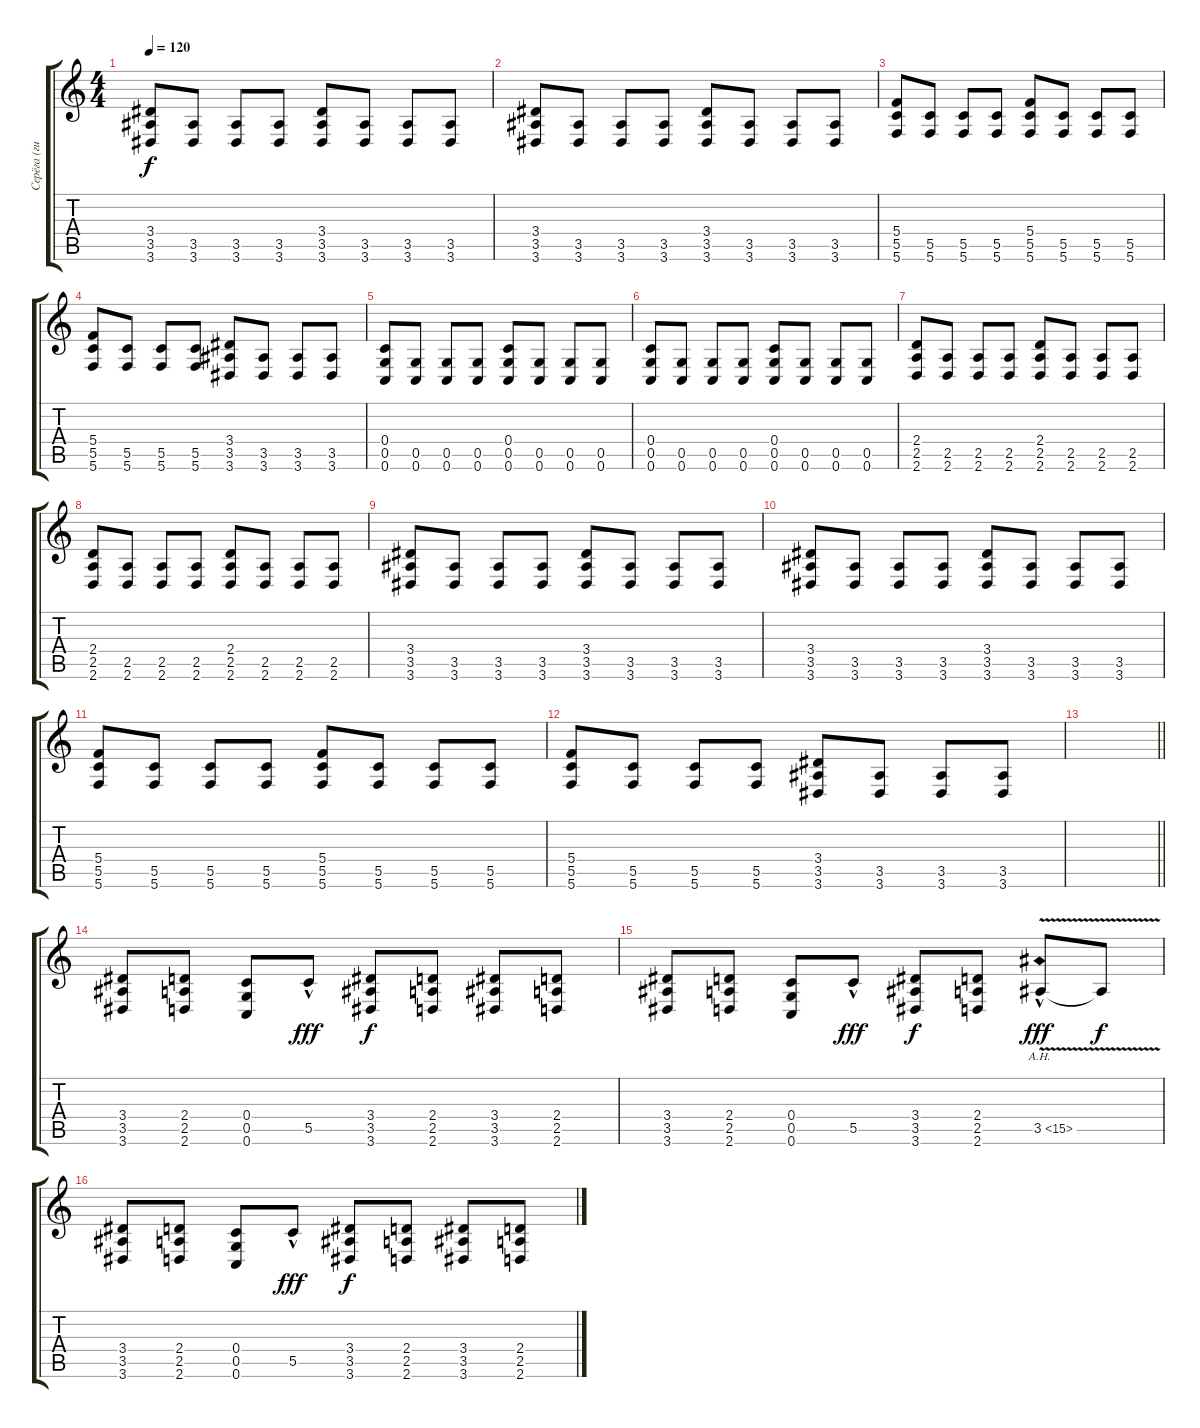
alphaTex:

\track ("Серёга (гитара 2)" "Серёга (ги") {instrument distortionguitar}
\staff {score tabs}
\tuning (D4 A3 F3 C3 G2 C2) {hide}
\ts (4 4)
\tempo 120
\clef g2
\ks c
(3.4 3.5 3.6).8{dy f} (3.5 3.6).8 (3.5 3.6).8 (3.5 3.6).8 (3.4 3.5 3.6).8 (3.5 3.6).8 (3.5 3.6).8 (3.5 3.6).8 |
(3.4 3.5 3.6).8 (3.5 3.6).8 (3.5 3.6).8 (3.5 3.6).8 (3.4 3.5 3.6).8 (3.5 3.6).8 (3.5 3.6).8 (3.5 3.6).8 |
(5.4 5.5 5.6).8 (5.5 5.6).8 (5.5 5.6).8 (5.5 5.6).8 (5.4 5.5 5.6).8 (5.5 5.6).8 (5.5 5.6).8 (5.5 5.6).8 |
(5.4 5.5 5.6).8 (5.5 5.6).8 (5.5 5.6).8 (5.5 5.6).8 (3.4 3.5 3.6).8 (3.5 3.6).8 (3.5 3.6).8 (3.5 3.6).8 |
(0.4 0.5 0.6).8 (0.5 0.6).8 (0.5 0.6).8 (0.5 0.6).8 (0.4 0.5 0.6).8 (0.5 0.6).8 (0.5 0.6).8 (0.5 0.6).8 |
(0.4 0.5 0.6).8 (0.5 0.6).8 (0.5 0.6).8 (0.5 0.6).8 (0.4 0.5 0.6).8 (0.5 0.6).8 (0.5 0.6).8 (0.5 0.6).8 |
(2.4 2.5 2.6).8 (2.5 2.6).8 (2.5 2.6).8 (2.5 2.6).8 (2.4 2.5 2.6).8 (2.5 2.6).8 (2.5 2.6).8 (2.5 2.6).8 |
(2.4 2.5 2.6).8 (2.5 2.6).8 (2.5 2.6).8 (2.5 2.6).8 (2.4 2.5 2.6).8 (2.5 2.6).8 (2.5 2.6).8 (2.5 2.6).8 |
(3.4 3.5 3.6).8 (3.5 3.6).8 (3.5 3.6).8 (3.5 3.6).8 (3.4 3.5 3.6).8 (3.5 3.6).8 (3.5 3.6).8 (3.5 3.6).8 |
(3.4 3.5 3.6).8 (3.5 3.6).8 (3.5 3.6).8 (3.5 3.6).8 (3.4 3.5 3.6).8 (3.5 3.6).8 (3.5 3.6).8 (3.5 3.6).8 |
(5.4 5.5 5.6).8 (5.5 5.6).8 (5.5 5.6).8 (5.5 5.6).8 (5.4 5.5 5.6).8 (5.5 5.6).8 (5.5 5.6).8 (5.5 5.6).8 |
(5.4 5.5 5.6).8 (5.5 5.6).8 (5.5 5.6).8 (5.5 5.6).8 (3.4 3.5 3.6).8 (3.5 3.6).8 (3.5 3.6).8 (3.5 3.6).8 |
\barLineRight lightlight
|
(3.4 3.5 3.6).8 (2.4 2.5 2.6).8 (0.4 0.5 0.6).8 5.5{hac}.8{dy fff} (3.4 3.5 3.6).8{dy f} (2.4 2.5 2.6).8 (3.4 3.5 3.6).8 (2.4 2.5 2.6).8 |
(3.4 3.5 3.6).8 (2.4 2.5 2.6).8 (0.4 0.5 0.6).8 5.5{hac}.8{dy fff} (3.4 3.5 3.6).8{dy f} (2.4 2.5 2.6).8 3.5{ah 12 v hac}.8{dy fff} 3.5{t}.8{dy f} |
(3.4 3.5 3.6).8 (2.4 2.5 2.6).8 (0.4 0.5 0.6).8 5.5{hac}.8{dy fff} (3.4 3.5 3.6).8{dy f} (2.4 2.5 2.6).8 (3.4 3.5 3.6).8 (2.4 2.5 2.6).8
